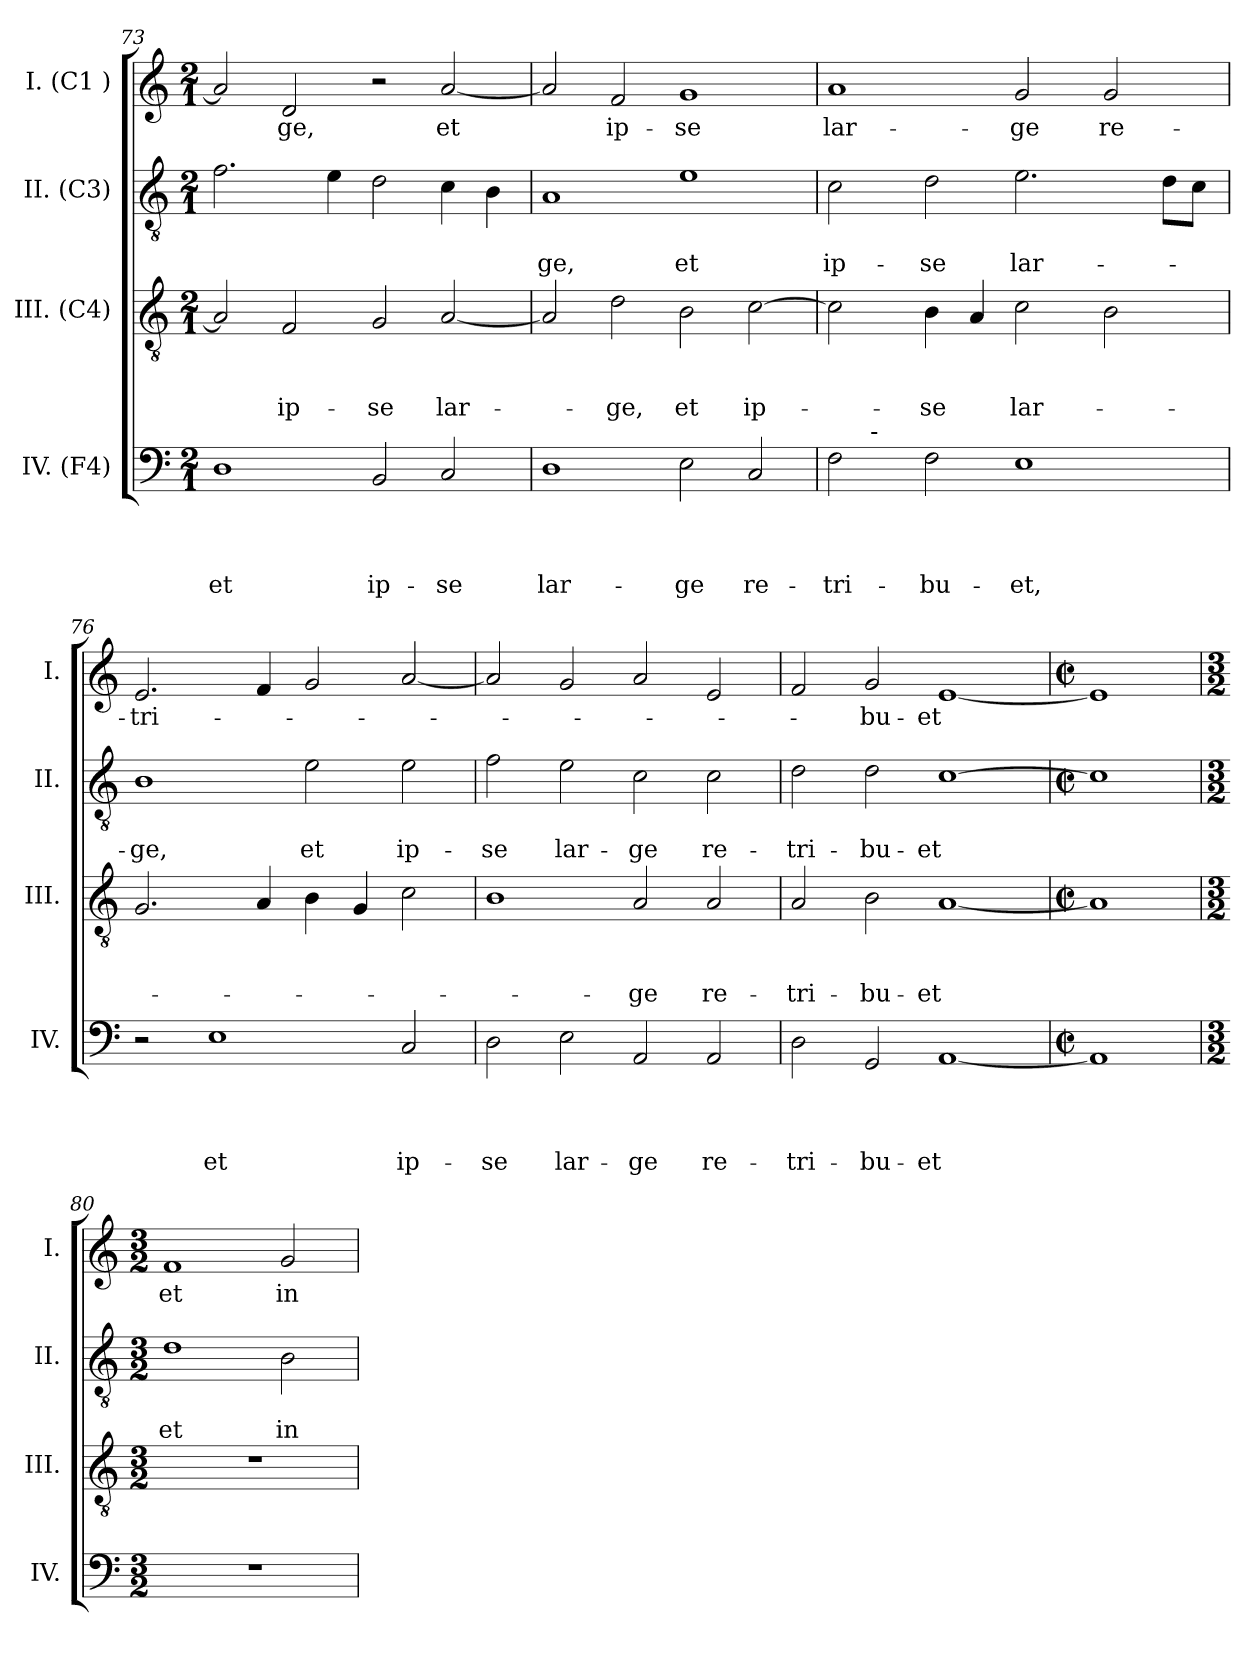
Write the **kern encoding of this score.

**kern	**text	**text	**text	**text	**kern	**text	**text	**text	**kern	**text	**text	**kern	**text
*part4	*part4	*part4	*part4	*part4	*part3	*part3	*part3	*part3	*part2	*part2	*part2	*part1	*part1
*staff4	*staff4	*staff4	*staff4	*staff4	*staff3	*staff3	*staff3	*staff3	*staff2	*staff2	*staff2	*staff1	*staff1
*I"IV. (F4)	*	*	*	*	*I"III. (C4)	*	*	*	*I"II. (C3)	*	*	*I"I. (C1 )	*
*I'IV.	*	*	*	*	*I'III.	*	*	*	*I'II.	*	*	*I'I.	*
*clefF4	*	*	*	*	*clefGv2	*	*	*	*clefGv2	*	*	*clefG2	*
*k[]	*	*	*	*	*k[]	*	*	*	*k[]	*	*	*k[]	*
*C:	*	*	*	*	*C:	*	*	*	*C:	*	*	*C:	*
*M2/1	*	*	*	*	*M2/1	*	*	*	*M2/1	*	*	*M2/1	*
=73	=73	=73	=73	=73	=73	=73	=73	=73	=73	=73	=73	=73	=73
!	!	!	!	!LO:LY:b	!	!	!	!	!	!	!	!	!
1D	.	.	.	et	2A/]	.	.	.	2.f\	.	.	2a/]	.
!	!	!	!	!	!	!	!	!LO:LY:b	!	!	!	!	!LO:LY:b
.	.	.	.	.	2F/	.	.	ip-	.	.	.	2d/	-ge,
.	.	.	.	.	.	.	.	.	4e\	.	.	.	.
!	!	!	!	!LO:LY:b	!	!	!	!LO:LY:b	!	!	!	!	!
2BB/	.	.	.	ip-	2G/	.	.	-se	2d\	.	.	2r	.
!	!	!	!	!LO:LY:b	!	!	!	!LO:LY:b	!	!	!	!	!LO:LY:b
2C/	.	.	.	-se	[<2A/	.	.	lar-	4c\	.	.	[<2a/	et
.	.	.	.	.	.	.	.	.	4B\	.	.	.	.
=74	=74	=74	=74	=74	=74	=74	=74	=74	=74	=74	=74	=74	=74
!	!	!	!	!LO:LY:b	!	!	!	!	!	!	!LO:LY:b	!	!
1D	.	.	.	lar-	2A/]	.	.	.	1A	.	-ge,	2a/]	.
!	!	!	!	!	!	!	!	!LO:LY:b	!	!	!	!	!LO:LY:b
.	.	.	.	.	2d\	.	.	-ge,	.	.	.	2f/	ip-
!	!	!	!	!LO:LY:b	!	!	!	!LO:LY:b	!	!	!LO:LY:b	!	!LO:LY:b
2E\	.	.	.	-ge	2B\	.	.	et	1e	.	et	1g	-se
!	!	!	!	!LO:LY:b	!	!	!	!LO:LY:b	!	!	!	!	!
2C/	.	.	.	re-	[<2c\	.	.	ip-	.	.	.	.	.
!!LO:LB:g=z
=75	=75	=75	=75	=75	=75	=75	=75	=75	=75	=75	=75	=75	=75
!	!	!	!	!LO:LY:b	!	!	!	!	!	!	!LO:LY:b	!	!LO:LY:b
*^	*	*	*	*	*	*	*	*	*	*	*	*	*
2F\	8ryy	.	.	.	-tri-	2c\]	.	.	.	2c\	.	ip-	1a	lar-
.	32ryy	.	.	.	.	.	.	.	.	.	.	.	.	.
!	!LO:TX:a:t=-	!	!	!	!	!	!	!	!	!	!	!	!	!
.	1ryy	.	.	.	.	.	.	.	.	.	.	.	.	.
!	!	!	!	!	!LO:LY:b	!	!	!	!LO:LY:b	!	!	!LO:LY:b	!	!
2F\	.	.	.	.	-bu-	4B\	.	.	-se	2d\	.	-se	.	.
.	.	.	.	.	.	4A/	.	.	.	.	.	.	.	.
!	!	!	!	!	!LO:LY:b	!	!	!	!LO:LY:b	!	!	!LO:LY:b	!	!LO:LY:b
1E	.	.	.	.	-et,	2c\	.	.	lar-	2.e\	.	lar-	2g/	-ge
.	2ryy	.	.	.	.	.	.	.	.	.	.	.	.	.
!	!	!	!	!	!	!	!	!	!	!	!	!	!	!LO:LY:b
.	.	.	.	.	.	2B\	.	.	.	.	.	.	2g/	re-
.	4ryy	.	.	.	.	.	.	.	.	.	.	.	.	.
.	.	.	.	.	.	.	.	.	.	8d\L	.	.	.	.
.	.	.	.	.	.	.	.	.	.	8c\J	.	.	.	.
.	16.ryy	.	.	.	.	.	.	.	.	.	.	.	.	.
=76	=76	=76	=76	=76	=76	=76	=76	=76	=76	=76	=76	=76	=76	=76
!	!	!	!	!	!	!	!	!	!	!	!	!LO:LY:b	!	!LO:LY:b
*v	*v	*	*	*	*	*	*	*	*	*	*	*	*	*
2r	.	.	.	.	2.G/	.	.	.	1B	.	-ge,	2.e/	-tri-
!	!	!	!	!LO:LY:b	!	!	!	!	!	!	!	!	!
1E	.	.	.	et	.	.	.	.	.	.	.	.	.
.	.	.	.	.	4A/	.	.	.	.	.	.	4f/	.
!	!	!	!	!	!	!	!	!	!	!	!LO:LY:b	!	!
.	.	.	.	.	4B\	.	.	.	2e\	.	et	2g/	.
.	.	.	.	.	4G/	.	.	.	.	.	.	.	.
!	!	!	!	!LO:LY:b	!	!	!	!	!	!	!LO:LY:b	!	!
2C/	.	.	.	ip-	2c\	.	.	.	2e\	.	ip-	[<2a/	.
=77	=77	=77	=77	=77	=77	=77	=77	=77	=77	=77	=77	=77	=77
!	!	!	!	!LO:LY:b	!	!	!	!	!	!	!LO:LY:b	!	!
2D\	.	.	.	-se	1B	.	.	.	2f\	.	-se	2a/]	.
!	!	!	!	!LO:LY:b	!	!	!	!	!	!	!LO:LY:b	!	!
2E\	.	.	.	lar-	.	.	.	.	2e\	.	lar-	2g/	.
!	!	!	!	!LO:LY:b	!	!	!	!LO:LY:b	!	!	!LO:LY:b	!	!
2AA/	.	.	.	-ge	2A/	.	.	-ge	2c\	.	-ge	2a/	.
!	!	!	!	!LO:LY:b	!	!	!	!LO:LY:b	!	!	!LO:LY:b	!	!
2AA/	.	.	.	re-	2A/	.	.	re-	2c\	.	re-	2e/	.
=78	=78	=78	=78	=78	=78	=78	=78	=78	=78	=78	=78	=78	=78
!	!	!	!	!LO:LY:b	!	!	!	!LO:LY:b	!	!	!LO:LY:b	!	!
2D\	.	.	.	-tri-	2A/	.	.	-tri-	2d\	.	-tri-	2f/	.
!	!	!	!	!LO:LY:b	!	!	!	!LO:LY:b	!	!	!LO:LY:b	!	!LO:LY:b
2GG/	.	.	.	-bu-	2B\	.	.	-bu-	2d\	.	-bu-	2g/	-bu-
!	!	!	!	!LO:LY:b	!	!	!	!LO:LY:b	!	!	!LO:LY:b	!	!LO:LY:b
[<1AA	.	.	.	-et	[<1A	.	.	-et	[>1c	.	-et	[<1e	-et
=79	=79	=79	=79	=79	=79	=79	=79	=79	=79	=79	=79	=79	=79
*M2/2	*	*	*	*	*M2/2	*	*	*	*M2/2	*	*	*M2/2	*
*met(c|)	*	*	*	*	*met(c|)	*	*	*	*met(c|)	*	*	*met(c|)	*
1AA]	.	.	.	.	1A]	.	.	.	1c]	.	.	1e]	.
=80	=80	=80	=80	=80	=80	=80	=80	=80	=80	=80	=80	=80	=80
*M3/2	*	*	*	*	*M3/2	*	*	*	*M3/2	*	*	*M3/2	*
!LO:N:vis=1	!	!	!	!	!LO:N:vis=1	!	!	!	!	!	!LO:LY:b	!	!LO:LY:b
1.r	.	.	.	.	1.r	.	.	.	1d	.	et	1f	et
!	!	!	!	!	!	!	!	!	!	!	!LO:LY:b	!	!LO:LY:b
.	.	.	.	.	.	.	.	.	2B\	.	in	2g/	in
=	=	=	=	=	=	=	=	=	=	=	=	=	=
*-	*-	*-	*-	*-	*-	*-	*-	*-	*-	*-	*-	*-	*-
